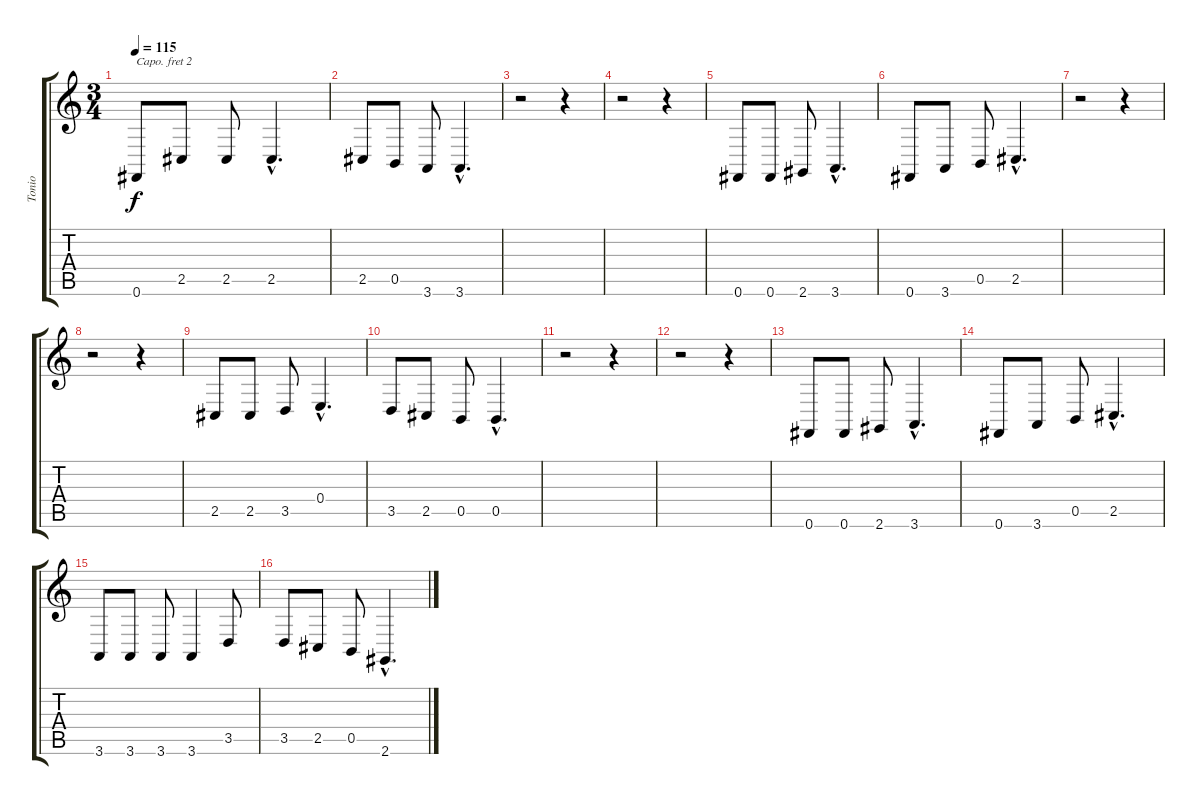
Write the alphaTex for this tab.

\track ("Tonio" "Tonio") {instrument trombone}
\staff {score tabs}
\capo 2
\tuning (E4 B3 G3 D3 A2 E2) {hide}
\ts (3 4)
\tempo 115
\clef g2
\ks c
0.6.8{dy f} 2.5.8 2.5.8 2.5{hac}.4{d} |
2.5.8 0.5.8 3.6.8 3.6{hac}.4{d} |
r.2 r.4 |
r.2 r.4 |
0.6.8 0.6.8 2.6.8 3.6{hac}.4{d} |
0.6.8 3.6.8 0.5.8 2.5{hac}.4{d} |
r.2 r.4 |
r.2 r.4 |
2.5.8 2.5.8 3.5.8 0.4{hac}.4{d} |
3.5.8 2.5.8 0.5.8 0.5{hac}.4{d} |
r.2 r.4 |
r.2 r.4 |
0.6.8 0.6.8 2.6.8 3.6{hac}.4{d} |
0.6.8 3.6.8 0.5.8 2.5{hac}.4{d} |
3.6.8 3.6.8 3.6.8 3.6.4 3.5.8 |
3.5.8 2.5.8 0.5.8 2.6{hac}.4{d}
